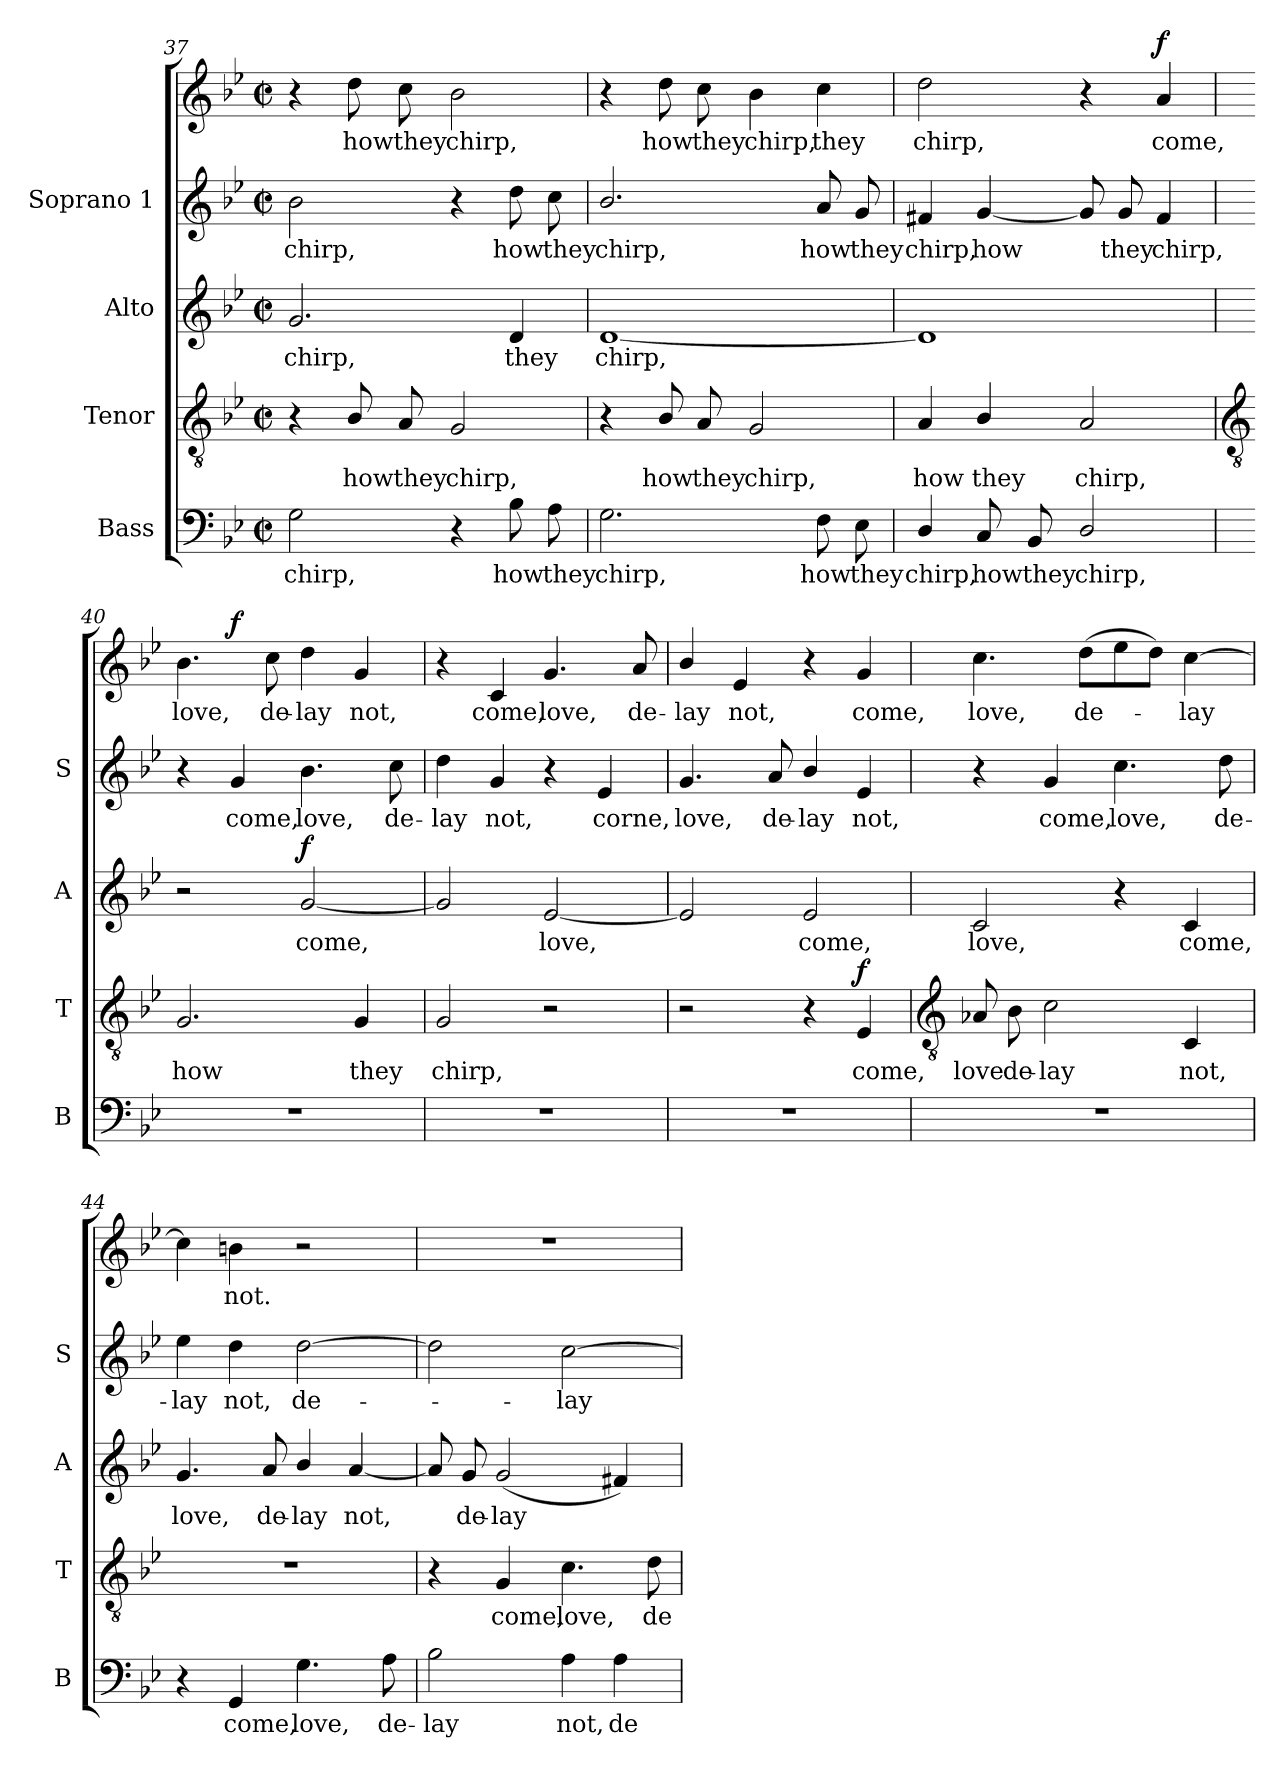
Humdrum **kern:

**kern	**text	**kern	**text	**dynam	**kern	**text	**dynam	**kern	**text	**kern	**text	**dynam
*part4	*part4	*part3	*part3	*part3	*part2	*part2	*part2	*part1	*part1	*part1	*part1	*part1
*staff5	*staff5	*staff4	*staff4	*staff4	*staff3	*staff3	*staff3	*staff2	*staff2	*staff1	*staff1	*staff1/2
*I"Bass	*	*I"Tenor	*	*	*I"Alto	*	*	*I"Soprano 1	*	*	*	*
*I'B	*	*I'T	*	*	*I'A	*	*	*I'S	*	*	*	*
!!LO:LB:g=z
*clefF4	*	*clefGv2	*	*	*clefG2	*	*	*clefG2	*	*clefG2	*	*
*k[b-e-]	*	*k[b-e-]	*	*	*k[b-e-]	*	*	*k[b-e-]	*	*k[b-e-]	*	*
*B-:	*	*B-:	*	*	*B-:	*	*	*B-:	*	*B-:	*	*
*M2/2	*	*M2/2	*	*	*M2/2	*	*	*M2/2	*	*M2/2	*	*
*met(c|)	*	*met(c|)	*	*	*met(c|)	*	*	*met(c|)	*	*met(c|)	*	*
=37	=37	=37	=37	=37	=37	=37	=37	=37	=37	=37	=37	=37
!	!LO:LY:b	!	!	!	!	!LO:LY:b	!	!	!LO:LY:b	!	!	!
2G	chirp,	4r	.	.	2.g	chirp,	.	2b-	chirp,	4r	.	.
!	!	!	!LO:LY:b	!	!	!	!	!	!	!	!LO:LY:b	!
.	.	8B-/	how	.	.	.	.	.	.	8dd	how	.
!	!	!	!LO:LY:b	!	!	!	!	!	!	!	!LO:LY:b	!
.	.	8A	they	.	.	.	.	.	.	8cc	they	.
!	!	!	!LO:LY:b	!	!	!	!	!	!	!	!LO:LY:b	!
4r	.	2G	chirp,	.	.	.	.	4r	.	2b-	chirp,	.
!	!LO:LY:b	!	!	!	!	!LO:LY:b	!	!	!LO:LY:b	!	!	!
8B-	how	.	.	.	4d	they	.	8dd	how	.	.	.
!	!LO:LY:b	!	!	!	!	!	!	!	!LO:LY:b	!	!	!
8A	they	.	.	.	.	.	.	8cc	they	.	.	.
=38	=38	=38	=38	=38	=38	=38	=38	=38	=38	=38	=38	=38
!	!LO:LY:b	!	!	!	!	!LO:LY:b	!	!	!LO:LY:b	!	!	!
2.G	chirp,	4r	.	.	[1d	chirp,	.	2.b-/	chirp,	4r	.	.
!	!	!	!LO:LY:b	!	!	!	!	!	!	!	!LO:LY:b	!
.	.	8B-/	how	.	.	.	.	.	.	8dd	how	.
!	!	!	!LO:LY:b	!	!	!	!	!	!	!	!LO:LY:b	!
.	.	8A	they	.	.	.	.	.	.	8cc	they	.
!	!	!	!LO:LY:b	!	!	!	!	!	!	!	!LO:LY:b	!
.	.	2G	chirp,	.	.	.	.	.	.	4b-	chirp,	.
!	!LO:LY:b	!	!	!	!	!	!	!	!LO:LY:b	!	!LO:LY:b	!
8F	how	.	.	.	.	.	.	8a	how	4cc	they	.
!	!LO:LY:b	!	!	!	!	!	!	!	!LO:LY:b	!	!	!
8E-	they	.	.	.	.	.	.	8g	they	.	.	.
=39	=39	=39	=39	=39	=39	=39	=39	=39	=39	=39	=39	=39
!	!LO:LY:b	!	!LO:LY:b	!	!	!	!	!	!LO:LY:b	!	!LO:LY:b	!
4D/	chirp,	4A	how	.	1d]	.	.	4f#X	chirp,	2dd	chirp,	.
!	!LO:LY:b	!	!LO:LY:b	!	!	!	!	!	!LO:LY:b	!	!	!
8C	how	4B-/	they	.	.	.	.	[4g	how	.	.	.
!	!LO:LY:b	!	!	!	!	!	!	!	!	!	!	!
8BB-	they	.	.	.	.	.	.	.	.	.	.	.
!	!LO:LY:b	!	!LO:LY:b	!	!	!	!	!	!	!	!	!
2D/	chirp,	2A	chirp,	.	.	.	.	8g]	.	4r	.	.
!	!	!	!	!	!	!	!	!	!LO:LY:b	!	!	!
.	.	.	.	.	.	.	.	8g	they	.	.	.
!	!	!	!	!	!	!	!	!	!LO:LY:b	!	!LO:LY:b	!LO:DY:b
.	.	.	.	.	.	.	.	4f#	chirp,	4a	come,	f
!!LO:LB:g=z
=40	=40	=40	=40	=40	=40	=40	=40	=40	=40	=40	=40	=40
*	*	*clefGv2	*	*	*	*	*	*	*	*	*	*
!	!	!	!LO:LY:b	!	!	!	!	!	!	!	!LO:LY:b	!
1r	.	2.G	how	.	2r	.	.	4r	.	4.b-	love,	.
!	!	!	!	!	!	!	!	!	!LO:LY:b	!	!	!LO:DY:b=2
.	.	.	.	.	.	.	.	4g	come,	.	.	f
!	!	!	!	!	!	!	!	!	!	!	!LO:LY:b	!
.	.	.	.	.	.	.	.	.	.	8cc	de-	.
!	!	!	!	!	!	!LO:LY:b	!LO:DY:b	!	!LO:LY:b	!	!LO:LY:b	!
.	.	.	.	.	[2g	come,	f	4.b-	love,	4dd	-lay	.
!	!	!	!LO:LY:b	!	!	!	!	!	!	!	!LO:LY:b	!
.	.	4G	they	.	.	.	.	.	.	4g	not,	.
!	!	!	!	!	!	!	!	!	!LO:LY:b	!	!	!
.	.	.	.	.	.	.	.	8cc	de-	.	.	.
=41	=41	=41	=41	=41	=41	=41	=41	=41	=41	=41	=41	=41
!	!	!	!LO:LY:b	!	!	!	!	!	!LO:LY:b	!	!	!
1r	.	2G	chirp,	.	2g]	.	.	4dd	-lay	4r	.	.
!	!	!	!	!	!	!	!	!	!LO:LY:b	!	!LO:LY:b	!
.	.	.	.	.	.	.	.	4g	not,	4c	-come,	.
!	!	!	!	!	!	!LO:LY:b	!	!	!	!	!LO:LY:b	!
.	.	2r	.	.	[2e-	love,	.	4r	.	4.g	love,	.
!	!	!	!	!	!	!	!	!	!LO:LY:b	!	!	!
.	.	.	.	.	.	.	.	4e-	corne,	.	.	.
!	!	!	!	!	!	!	!	!	!	!	!LO:LY:b	!
.	.	.	.	.	.	.	.	.	.	8a	de-	.
=42	=42	=42	=42	=42	=42	=42	=42	=42	=42	=42	=42	=42
!	!	!	!	!	!	!	!	!	!LO:LY:b	!	!LO:LY:b	!
1r	.	2r	.	.	2e-]	.	.	4.g	love,	4b-/	lay	.
!	!	!	!	!	!	!	!	!	!	!	!LO:LY:b	!
.	.	.	.	.	.	.	.	.	.	4e-	not,	.
!	!	!	!	!	!	!	!	!	!LO:LY:b	!	!	!
.	.	.	.	.	.	.	.	8a	de-	.	.	.
!	!	!	!	!	!	!LO:LY:b	!	!	!LO:LY:b	!	!	!
.	.	4r	.	.	2e-	come,	.	4b-/	-lay	4r	.	.
!	!	!	!LO:LY:b	!LO:DY:b	!	!	!	!	!LO:LY:b	!	!LO:LY:b	!
.	.	4E-	come,	f	.	.	.	4e-	not,	4g	come,	.
!!LO:LB:g=z
=43	=43	=43	=43	=43	=43	=43	=43	=43	=43	=43	=43	=43
*	*	*clefGv2	*	*	*	*	*	*	*	*	*	*
!	!	!	!LO:LY:b	!	!	!LO:LY:b	!	!	!	!	!LO:LY:b	!
1r	.	8A-X	love	.	2c	love,	.	4r	.	4.cc	love,	.
!	!	!	!LO:LY:b	!	!	!	!	!	!	!	!	!
.	.	8B-	de-	.	.	.	.	.	.	.	.	.
!	!	!	!LO:LY:b	!	!	!	!	!	!LO:LY:b	!	!	!
.	.	2c	-lay	.	.	.	.	4g	come,	.	.	.
!	!	!	!	!	!	!	!	!	!	!	!LO:LY:b	!
.	.	.	.	.	.	.	.	.	.	(>8ddL	de-	.
!	!	!	!	!	!	!	!	!	!LO:LY:b	!	!	!
.	.	.	.	.	4r	.	.	4.cc	love,	8ee-	.	.
.	.	.	.	.	.	.	.	.	.	8ddJ)	.	.
!	!	!	!LO:LY:b	!	!	!LO:LY:b	!	!	!	!	!LO:LY:b	!
.	.	4C	not,	.	4c	come,	.	.	.	[4cc	lay	.
!	!	!	!	!	!	!	!	!	!LO:LY:b	!	!	!
.	.	.	.	.	.	.	.	8dd	de-	.	.	.
=44	=44	=44	=44	=44	=44	=44	=44	=44	=44	=44	=44	=44
!	!	!	!	!	!	!LO:LY:b	!	!	!LO:LY:b	!	!	!
4r	.	1r	.	.	4.g	love,	.	4ee-	lay	4cc]	.	.
!	!LO:LY:b	!	!	!	!	!	!	!	!LO:LY:b	!	!LO:LY:b	!
4GG	come,	.	.	.	.	.	.	4dd	not,	4bn	-not.	.
!	!	!	!	!	!	!LO:LY:b	!	!	!	!	!	!
.	.	.	.	.	8a	de-	.	.	.	.	.	.
!	!LO:LY:b	!	!	!	!	!LO:LY:b	!	!	!LO:LY:b	!	!	!
4.G	love,	.	.	.	4b-/	-lay	.	[2dd	de-	2r	.	.
!	!	!	!	!	!	!LO:LY:b	!	!	!	!	!	!
.	.	.	.	.	[4a	not,	.	.	.	.	.	.
!	!LO:LY:b	!	!	!	!	!	!	!	!	!	!	!
8A	de-	.	.	.	.	.	.	.	.	.	.	.
=45	=45	=45	=45	=45	=45	=45	=45	=45	=45	=45	=45	=45
!	!LO:LY:b	!	!	!	!	!	!	!	!	!	!	!
2B-	-lay	4r	.	.	8a]	.	.	2dd]	.	1r	.	.
!	!	!	!	!	!	!LO:LY:b	!	!	!	!	!	!
.	.	.	.	.	8g	de-	.	.	.	.	.	.
!	!	!	!LO:LY:b	!	!	!LO:LY:b	!	!	!	!	!	!
.	.	4G	come,	.	(<2g	-lay	.	.	.	.	.	.
!	!LO:LY:b	!	!LO:LY:b	!	!	!	!	!	!LO:LY:b	!	!	!
4A	not,	4.c	love,	.	.	.	.	[2cc	lay	.	.	.
!	!LO:LY:b	!	!	!	!	!	!	!	!	!	!	!
4A	de-	.	.	.	4f#X)	.	.	.	.	.	.	.
!	!	!	!LO:LY:b	!	!	!	!	!	!	!	!	!
.	.	8d	de-	.	.	.	.	.	.	.	.	.
=	=	=	=	=	=	=	=	=	=	=	=	=
*-	*-	*-	*-	*-	*-	*-	*-	*-	*-	*-	*-	*-
